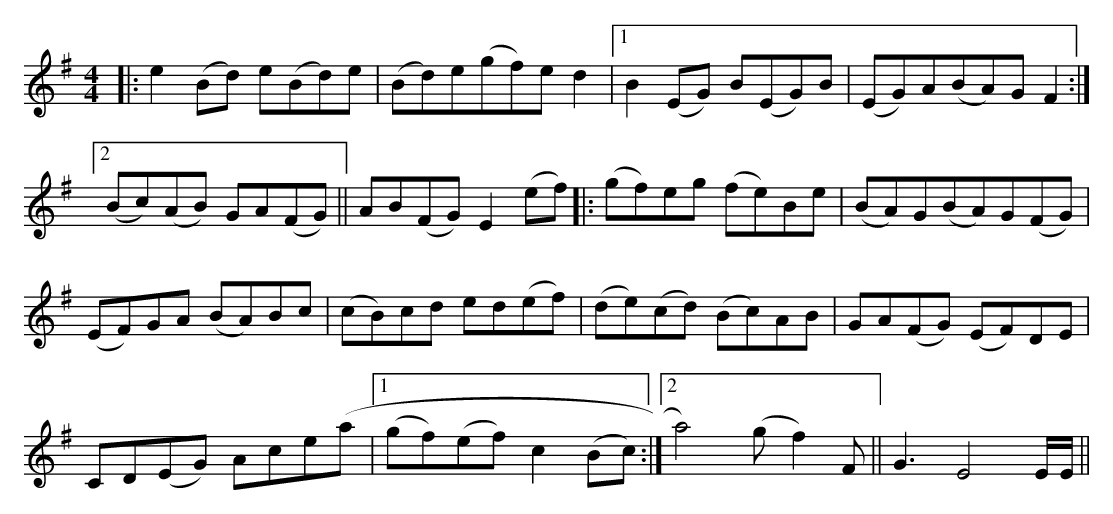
X:1
M:4/4
K:Emin
|:e2 (Bd) e(Bd)e|(Bd)e(gf)e d2|1 B2 (EG) B(EG)B|(EG)A(BA)G F2:|
[2 (Bc)(AB) GA(FG)||AB(FG) E2 (ef)|:(gf)eg (fe)Be|(BA)G(BA)G(FG)|
(EF)GA (BA)Bc|(cB)cd ed(ef)|(de)(cd) (Bc)AB|GA(FG) (EF)DE|
CD(EG) Ace(a|1 (gf)(ef) c2 (Bc):|2 a4) (g f2) F||G3 E4 E/E/||
